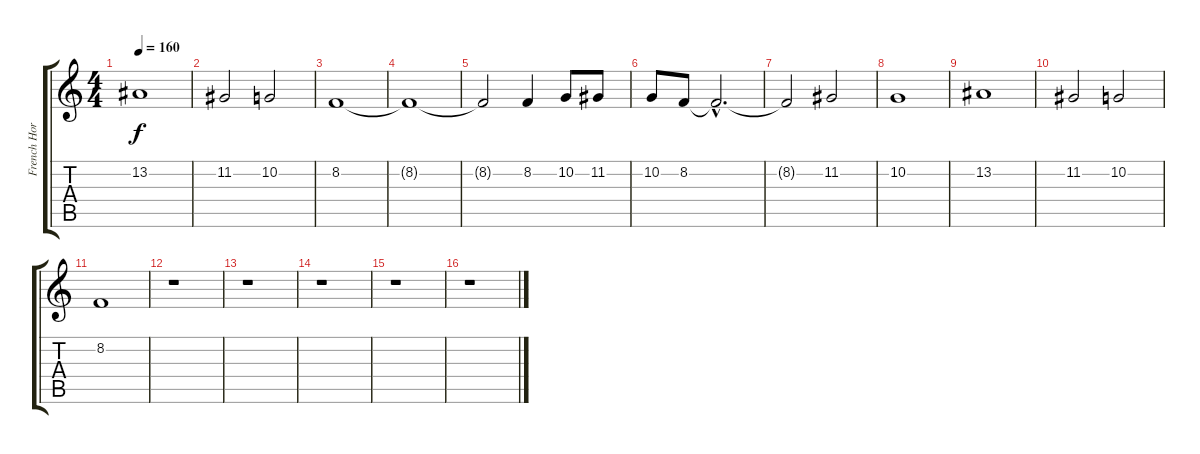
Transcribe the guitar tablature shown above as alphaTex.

\track ("French Horn" "French Hor") {instrument synthbrass2}
\staff {score tabs}
\tuning (D4 A3 F3 C3 G2 D2) {hide}
\ts (4 4)
\tempo 160
\clef g2
\ks c
13.2.1{dy f} |
11.2.2 10.2.2 |
8.2.1 |
8.2{t}.1 |
8.2{t}.2 8.2.4 10.2.8 11.2.8 |
10.2.8 8.2.8 8.2{hac t}.2{d} |
8.2{t}.2 11.2.2 |
10.2.1 |
13.2.1 |
11.2.2 10.2.2 |
8.2.1 |
r.1 |
r.1 |
r.1 |
r.1 |
r.1
